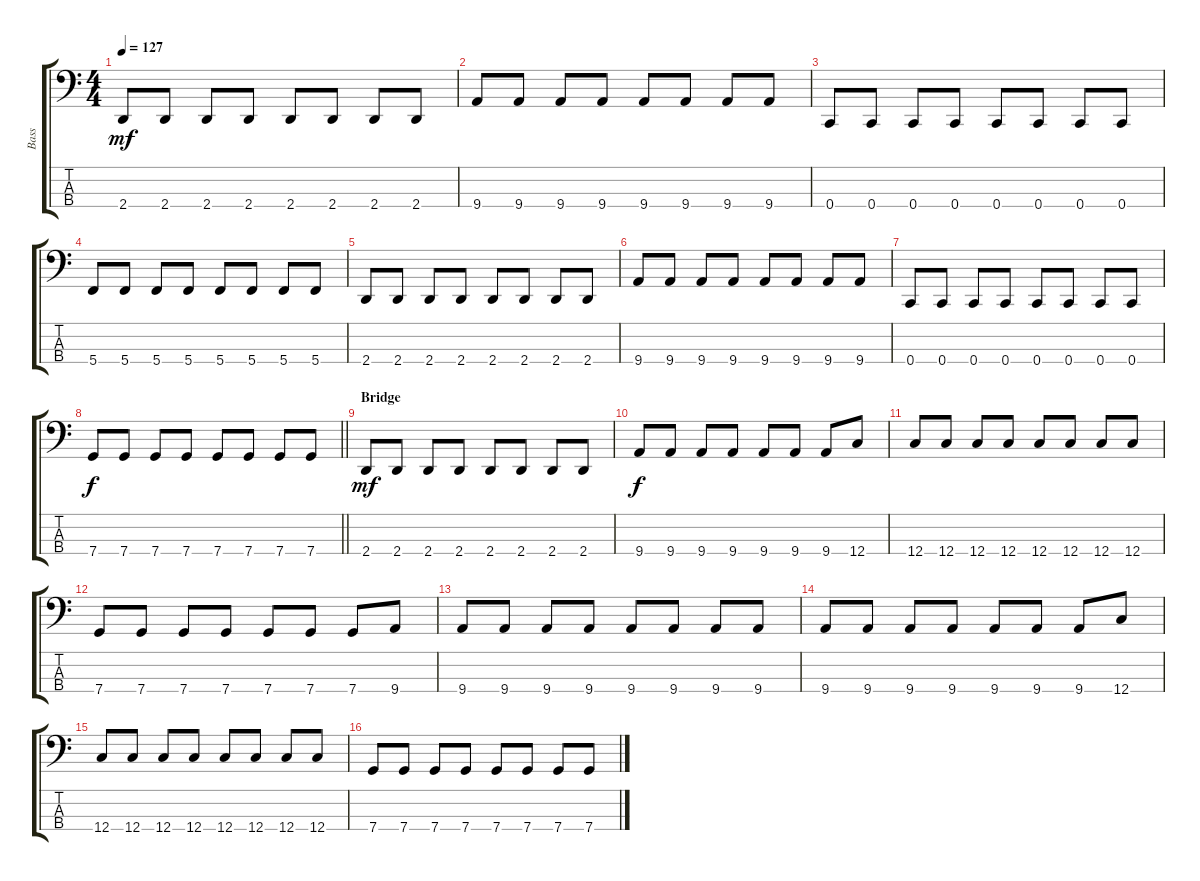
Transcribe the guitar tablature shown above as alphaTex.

\track ("Bass" "Bass") {instrument electricbassfinger}
\staff {score tabs}
\tuning (F2 C2 G1 C1) {hide}
\ts (4 4)
\tempo 127
\clef f4
\ks c
2.4.8{dy mf} 2.4.8 2.4.8 2.4.8 2.4.8 2.4.8 2.4.8 2.4.8 |
9.4.8 9.4.8 9.4.8 9.4.8 9.4.8 9.4.8 9.4.8 9.4.8 |
0.4.8 0.4.8 0.4.8 0.4.8 0.4.8 0.4.8 0.4.8 0.4.8 |
5.4.8 5.4.8 5.4.8 5.4.8 5.4.8 5.4.8 5.4.8 5.4.8 |
2.4.8 2.4.8 2.4.8 2.4.8 2.4.8 2.4.8 2.4.8 2.4.8 |
9.4.8 9.4.8 9.4.8 9.4.8 9.4.8 9.4.8 9.4.8 9.4.8 |
0.4.8 0.4.8 0.4.8 0.4.8 0.4.8 0.4.8 0.4.8 0.4.8 |
\barLineRight lightlight
7.4.8{dy f} 7.4.8 7.4.8 7.4.8 7.4.8 7.4.8 7.4.8 7.4.8 |
\section ("" "Bridge")
2.4.8{dy mf} 2.4.8 2.4.8 2.4.8 2.4.8 2.4.8 2.4.8 2.4.8 |
9.4.8{dy f} 9.4.8 9.4.8 9.4.8 9.4.8 9.4.8 9.4.8 12.4.8 |
12.4.8 12.4.8 12.4.8 12.4.8 12.4.8 12.4.8 12.4.8 12.4.8 |
7.4.8 7.4.8 7.4.8 7.4.8 7.4.8 7.4.8 7.4.8 9.4.8 |
9.4.8 9.4.8 9.4.8 9.4.8 9.4.8 9.4.8 9.4.8 9.4.8 |
9.4.8 9.4.8 9.4.8 9.4.8 9.4.8 9.4.8 9.4.8 12.4.8 |
12.4.8 12.4.8 12.4.8 12.4.8 12.4.8 12.4.8 12.4.8 12.4.8 |
7.4.8 7.4.8 7.4.8 7.4.8 7.4.8 7.4.8 7.4.8 7.4.8
